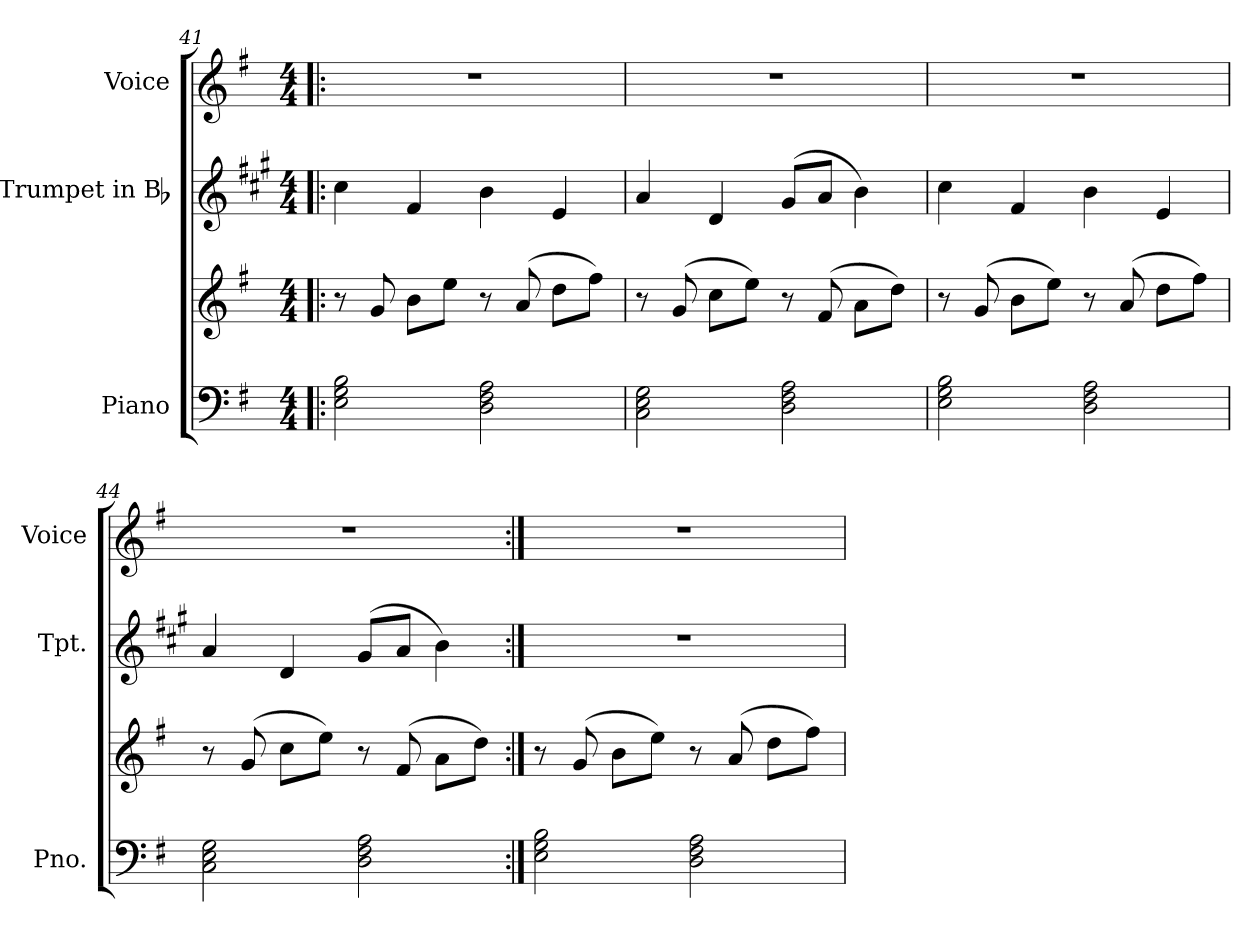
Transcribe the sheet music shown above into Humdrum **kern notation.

**kern	**kern	**kern	**kern
*part3	*part3	*part2	*part1
*staff4	*staff3	*staff2	*staff1
*I"Piano	*	*I"Trumpet in Bb	*I"Voice
*I'Pno.	*	*I'Tpt.	*I'Voice
*clefF4	*clefG2	*clefG2	*clefG2
*	*	*ITrd1c2	*
*k[f#]	*k[f#]	*k[f#]	*k[f#]
*G:	*G:	*G:	*G:
*M4/4	*M4/4	*M4/4	*M4/4
=41!|:	=41!|:	=41!|:	=41!|:
2Ei\ 2Gi 2Bi	8r	4bi\	1r
.	8gi/	.	.
.	8bi\L	4ei/	.
.	8eei\J	.	.
2Di\ 2F#i 2Ai	8r	4ai\	.
.	(8ai/	.	.
.	8ddi\L	4di/	.
.	8ff#i\J)	.	.
!!LO:LB:g=z
=42	=42	=42	=42
2Ci\ 2Ei 2Gi	8r	4gi/	1r
.	(8gi/	.	.
.	8cci\L	4ci/	.
.	8eei\J)	.	.
2Di\ 2F#i 2Ai	8r	(8f#i/L	.
.	(8f#i/	8gi/J	.
.	8ai\L	4ai\)	.
.	8ddi\J)	.	.
=43	=43	=43	=43
2Ei\ 2Gi 2Bi	8r	4bi\	1r
.	(8gi/	.	.
.	8bi\L	4ei/	.
.	8eei\J)	.	.
2Di\ 2F#i 2Ai	8r	4ai\	.
.	(8ai/	.	.
.	8ddi\L	4di/	.
.	8ff#i\J)	.	.
=44	=44	=44	=44
2Ci\ 2Ei 2Gi	8r	4gi/	1r
.	(8gi/	.	.
.	8cci\L	4ci/	.
.	8eei\J)	.	.
2Di\ 2F#i 2Ai	8r	(8f#i/L	.
.	(8f#i/	8gi/J	.
.	8ai\L	4ai\)	.
.	8ddi\J)	.	.
=45:|!	=45:|!	=45:|!	=45:|!
2Ei\ 2Gi 2Bi	8r	1r	1r
.	(8gi/	.	.
.	8bi\L	.	.
.	8eei\J)	.	.
2Di\ 2F#i 2Ai	8r	.	.
.	(8ai/	.	.
.	8ddi\L	.	.
.	8ff#i\J)	.	.
=	=	=	=
*-	*-	*-	*-
